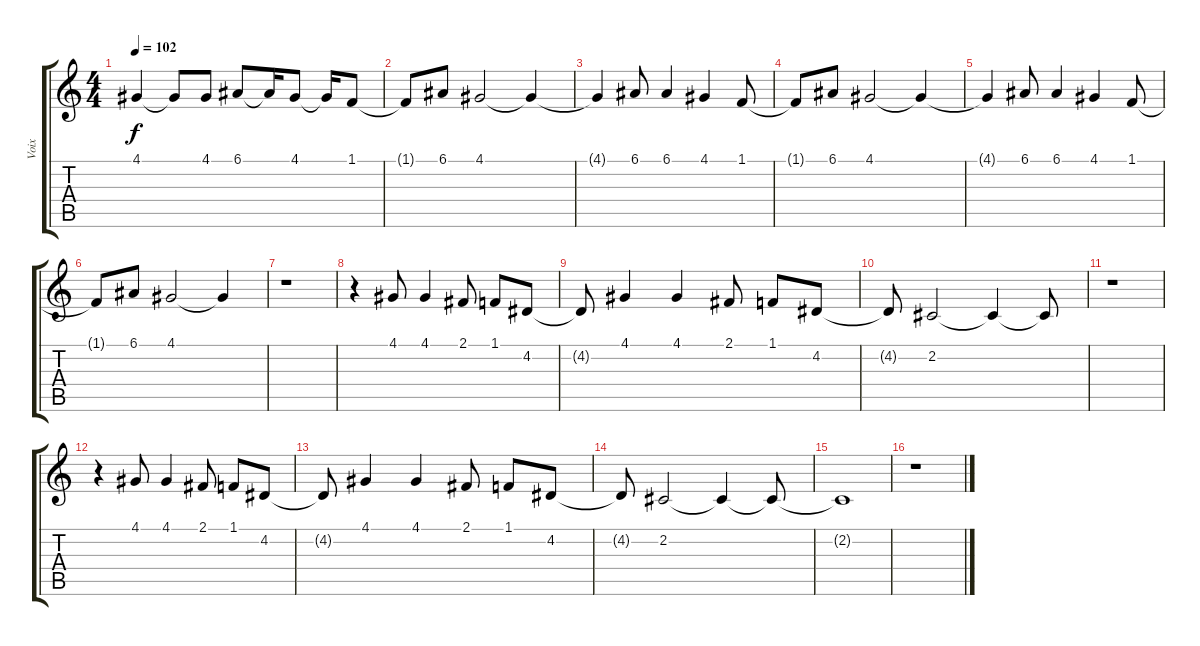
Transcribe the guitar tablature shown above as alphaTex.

\track ("Voix" "Voix") {instrument oboe}
\staff {score tabs}
\tuning (E4 B3 G3 D3 A2 E2) {hide}
\ts (4 4)
\tempo 102
\clef g2
\ks c
4.1{t}.4{dy f} 4.1{t}.8 4.1.8 6.1.8 6.1{t}.16 4.1.8 4.1{t}.16 1.1.8 |
1.1{t}.8 6.1.8 4.1.2 4.1{t}.4 |
4.1{t}.4 6.1.8 6.1.4 4.1.4 1.1.8 |
1.1{t}.8 6.1.8 4.1.2 4.1{t}.4 |
4.1{t}.4 6.1.8 6.1.4 4.1.4 1.1.8 |
1.1{t}.8 6.1.8 4.1.2 4.1{t}.4 |
r.1 |
r.4 4.1.8 4.1.4 2.1.8 1.1.8 4.2.8 |
4.2{t}.8 4.1.4 4.1.4 2.1.8 1.1.8 4.2.8 |
4.2{t}.8 2.2.2 2.2{t}.4 2.2{t}.8 |
r.1 |
r.4 4.1.8 4.1.4 2.1.8 1.1.8 4.2.8 |
4.2{t}.8 4.1.4 4.1.4 2.1.8 1.1.8 4.2.8 |
4.2{t}.8 2.2.2 2.2{t}.4 2.2{t}.8 |
2.2{t}.1 |
r.1
